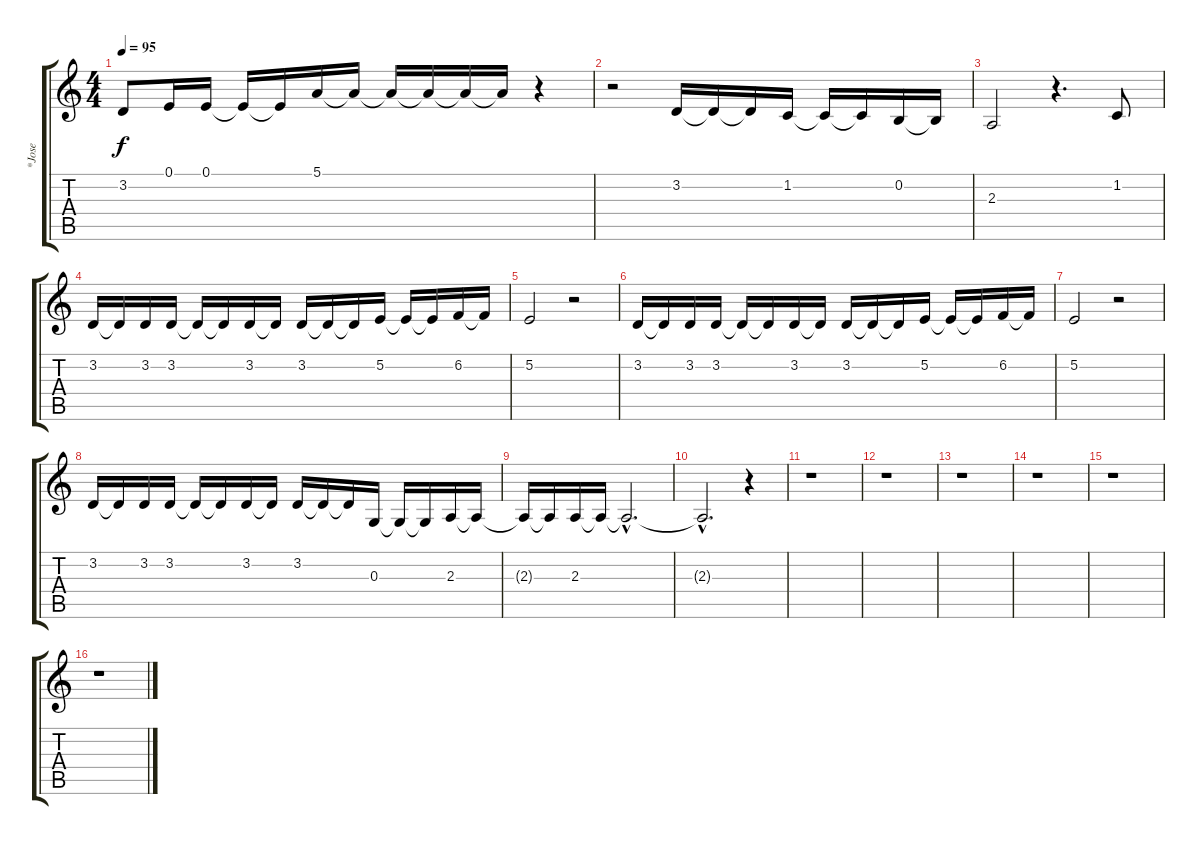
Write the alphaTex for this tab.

\track ("*Jose" "*Jose") {instrument violin}
\staff {score tabs}
\tuning (E4 B3 G3 D3 A2 E2) {hide}
\ts (4 4)
\tempo 95
\clef g2
\ks c
3.2.8{dy f} 0.1.16 0.1.16 0.1{t}.16 0.1{t}.16 5.1.16 5.1{t}.16 5.1{t}.16 5.1{t}.16 5.1{t}.16 5.1{t}.16 r.4 |
r.2 3.2.16 3.2{t}.16 3.2{t}.16 1.2.16 1.2{t}.16 1.2{t}.16 0.2.16 0.2{t}.16 |
2.3.2 r.4{d} 1.2.8 |
3.2.16 3.2{t}.16 3.2.16 3.2.16 3.2{t}.16 3.2{t}.16 3.2.16 3.2{t}.16 3.2.16 3.2{t}.16 3.2{t}.16 5.2.16 5.2{t}.16 5.2{t}.16 6.2.16 6.2{t}.16 |
5.2.2 r.2 |
3.2.16 3.2{t}.16 3.2.16 3.2.16 3.2{t}.16 3.2{t}.16 3.2.16 3.2{t}.16 3.2.16 3.2{t}.16 3.2{t}.16 5.2.16 5.2{t}.16 5.2{t}.16 6.2.16 6.2{t}.16 |
5.2.2 r.2 |
3.2.16 3.2{t}.16 3.2.16 3.2.16 3.2{t}.16 3.2{t}.16 3.2.16 3.2{t}.16 3.2.16 3.2{t}.16 3.2{t}.16 0.3.16 0.3{t}.16 0.3{t}.16 2.3.16 2.3{t}.16 |
2.3{t}.16 2.3{t}.16 2.3.16 2.3{t}.16 2.3{hac t}.2{d} |
2.3{hac t}.2{d} r.4 |
r.1 |
r.1 |
r.1 |
r.1 |
r.1 |
r.1
